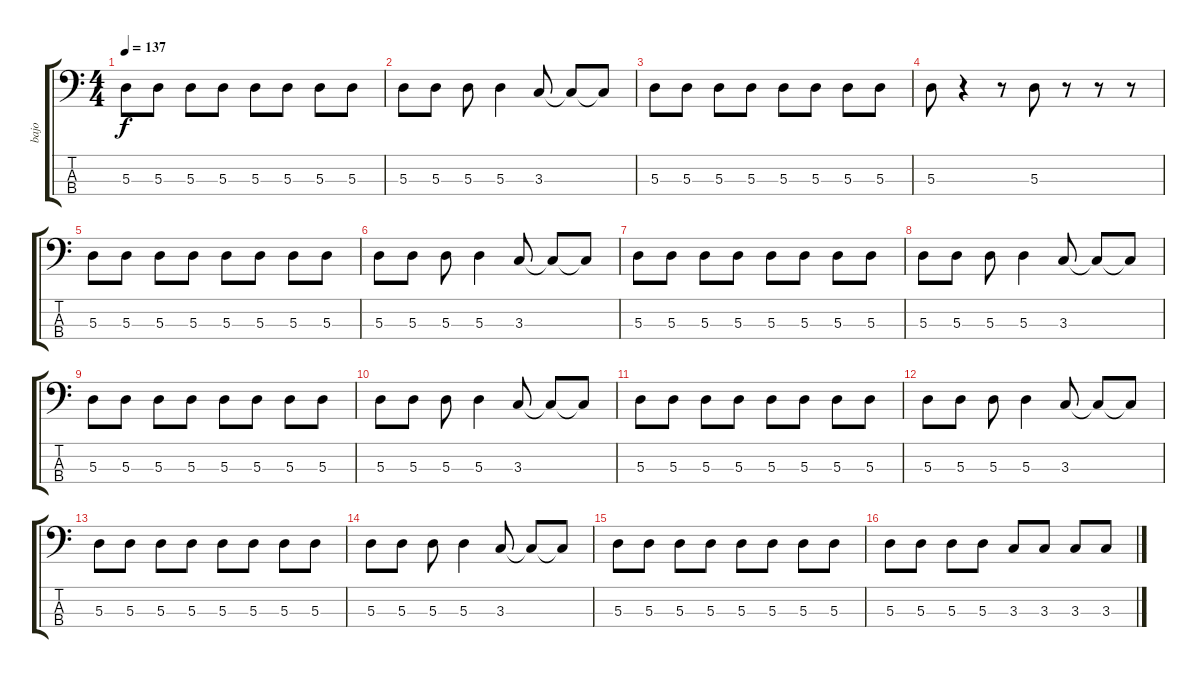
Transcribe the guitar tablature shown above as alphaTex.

\track ("bajo" "bajo") {instrument electricbassfinger}
\staff {score tabs}
\tuning (G2 D2 A1 E1) {hide}
\ts (4 4)
\tempo 137
\clef f4
\ks c
5.3.8{dy f} 5.3.8 5.3.8 5.3.8 5.3.8 5.3.8 5.3.8 5.3.8 |
5.3.8 5.3.8 5.3.8 5.3.4 3.3.8 3.3{t}.8 3.3{t}.8 |
5.3.8 5.3.8 5.3.8 5.3.8 5.3.8 5.3.8 5.3.8 5.3.8 |
5.3.8 r.4 r.8 5.3.8 r.8 r.8 r.8 |
5.3.8 5.3.8 5.3.8 5.3.8 5.3.8 5.3.8 5.3.8 5.3.8 |
5.3.8 5.3.8 5.3.8 5.3.4 3.3.8 3.3{t}.8 3.3{t}.8 |
5.3.8 5.3.8 5.3.8 5.3.8 5.3.8 5.3.8 5.3.8 5.3.8 |
5.3.8 5.3.8 5.3.8 5.3.4 3.3.8 3.3{t}.8 3.3{t}.8 |
5.3.8 5.3.8 5.3.8 5.3.8 5.3.8 5.3.8 5.3.8 5.3.8 |
5.3.8 5.3.8 5.3.8 5.3.4 3.3.8 3.3{t}.8 3.3{t}.8 |
5.3.8 5.3.8 5.3.8 5.3.8 5.3.8 5.3.8 5.3.8 5.3.8 |
5.3.8 5.3.8 5.3.8 5.3.4 3.3.8 3.3{t}.8 3.3{t}.8 |
5.3.8 5.3.8 5.3.8 5.3.8 5.3.8 5.3.8 5.3.8 5.3.8 |
5.3.8 5.3.8 5.3.8 5.3.4 3.3.8 3.3{t}.8 3.3{t}.8 |
5.3.8 5.3.8 5.3.8 5.3.8 5.3.8 5.3.8 5.3.8 5.3.8 |
5.3.8 5.3.8 5.3.8 5.3.8 3.3.8 3.3.8 3.3.8 3.3.8
